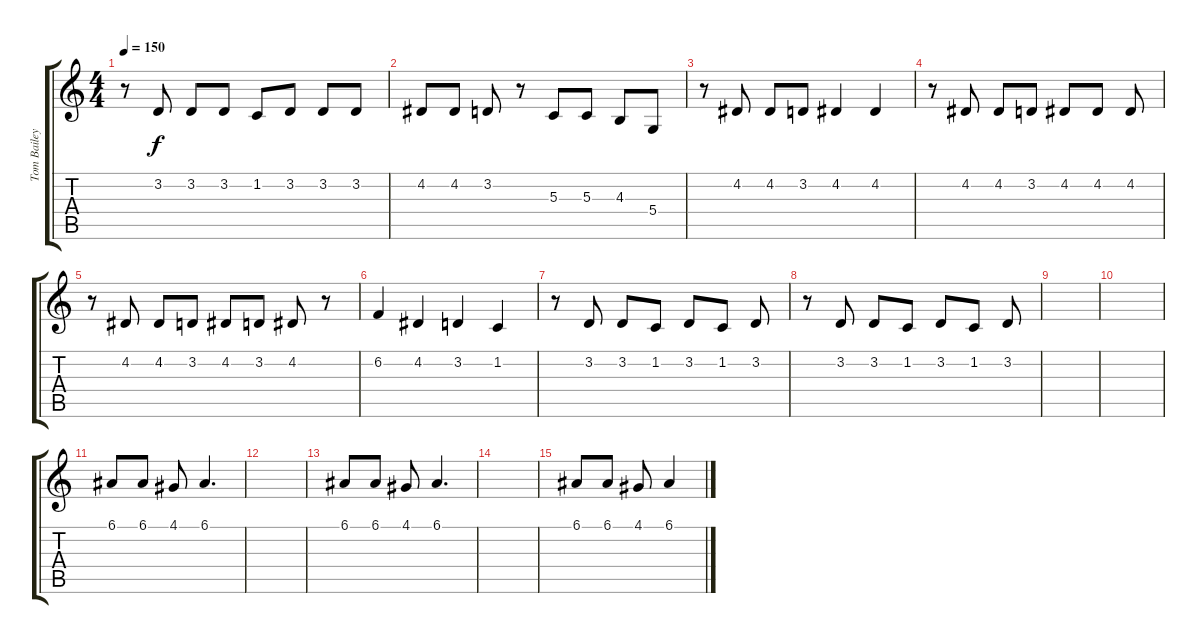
\track ("Tom Bailey (Vocals)" "Tom Bailey") {instrument choiraahs}
\staff {score tabs}
\tuning (E4 B3 G3 D3 A2 E2) {hide}
\ts (4 4)
\tempo 150
\clef g2
\ks c
r.8{dy f} 3.2.8 3.2.8 3.2.8 1.2.8 3.2.8 3.2.8 3.2.8 |
4.2.8 4.2.8 3.2.8 r.8 5.3.8 5.3.8 4.3.8 5.4.8 |
r.8 4.2.8 4.2.8 3.2.8 4.2.4 4.2.4 |
r.8 4.2.8 4.2.8 3.2.8 4.2.8 4.2.8 4.2.8 |
r.8 4.2.8 4.2.8 3.2.8 4.2.8 3.2.8 4.2.8 r.8 |
6.2.4 4.2.4 3.2.4 1.2.4 |
r.8 3.2.8 3.2.8 1.2.8 3.2.8 1.2.8 3.2.8 |
r.8 3.2.8 3.2.8 1.2.8 3.2.8 1.2.8 3.2.8 |
|
|
6.1.8 6.1.8 4.1.8 6.1.4{d} |
|
6.1.8 6.1.8 4.1.8 6.1.4{d} |
|
6.1.8 6.1.8 4.1.8 6.1.4
